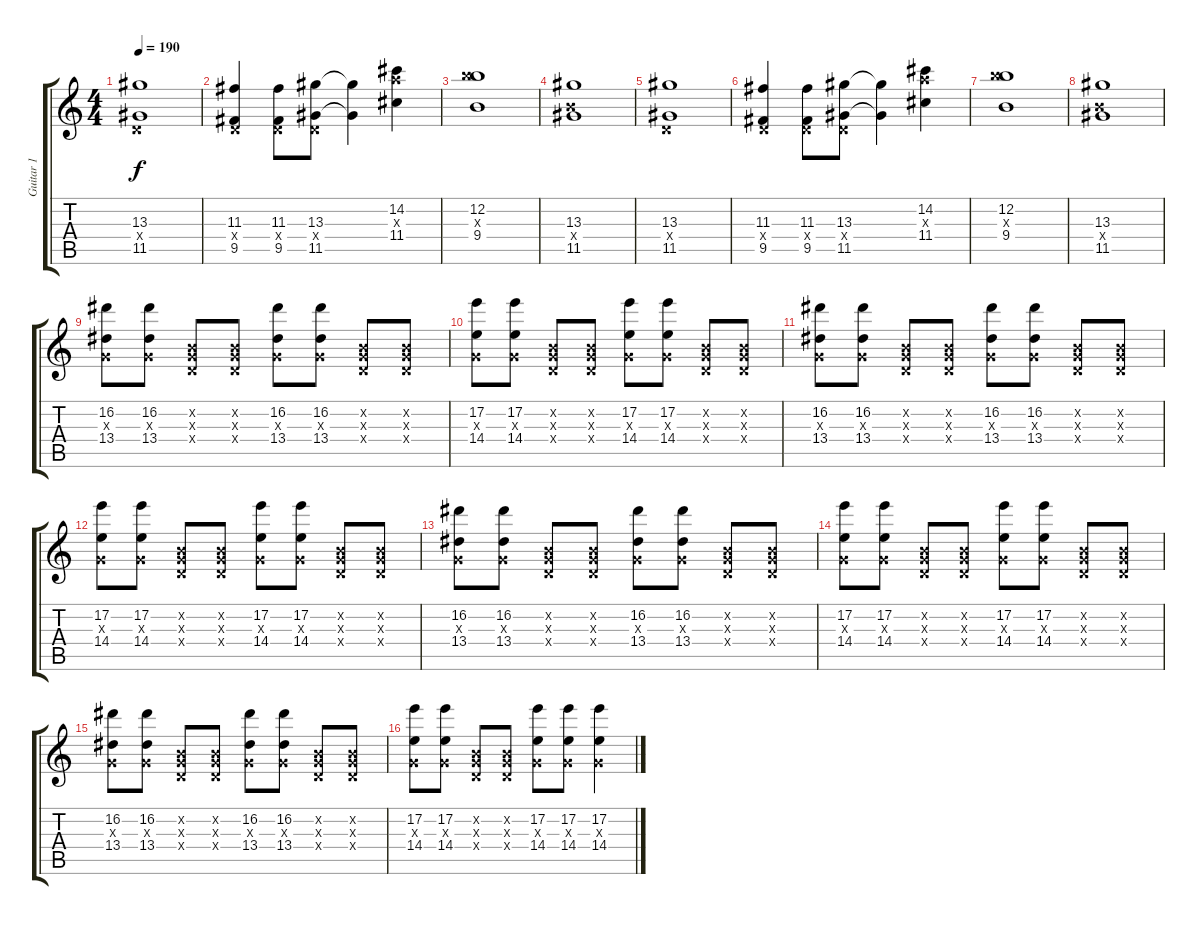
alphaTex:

\track ("Guitar 1" "Guitar 1") {instrument distortionguitar}
\staff {score tabs}
\tuning (E4 B3 G3 D3 A2 E2) {hide}
\ts (4 4)
\tempo 190
\clef g2
\ks c
(13.3 0.4{x} 11.5).1{dy f} |
(11.3 0.4{x} 9.5).4 (11.3 0.4{x} 9.5).8 (13.3 0.4{x} 11.5).8 (13.3{t} 11.5{t}).4 (14.2 14.3{x} 11.4).4 |
(12.2 16.3{x} 9.4).1 |
(13.3 9.4{x} 11.5).1 |
(13.3 0.4{x} 11.5).1 |
(11.3 0.4{x} 9.5).4 (11.3 0.4{x} 9.5).8 (13.3 0.4{x} 11.5).8 (13.3{t} 11.5{t}).4 (14.2 14.3{x} 11.4).4 |
(12.2 16.3{x} 9.4).1 |
(13.3 9.4{x} 11.5).1 |
(16.2 0.3{x} 13.4).8 (16.2 0.3{x} 13.4).8 (0.2{x} 0.3{x} 0.4{x}).8 (0.2{x} 0.3{x} 0.4{x}).8 (16.2 0.3{x} 13.4).8 (16.2 0.3{x} 13.4).8 (0.2{x} 0.3{x} 0.4{x}).8 (0.2{x} 0.3{x} 0.4{x}).8 |
(17.2 0.3{x} 14.4).8 (17.2 0.3{x} 14.4).8 (0.2{x} 0.3{x} 0.4{x}).8 (0.2{x} 0.3{x} 0.4{x}).8 (17.2 0.3{x} 14.4).8 (17.2 0.3{x} 14.4).8 (0.2{x} 0.3{x} 0.4{x}).8 (0.2{x} 0.3{x} 0.4{x}).8 |
(16.2 0.3{x} 13.4).8 (16.2 0.3{x} 13.4).8 (0.2{x} 0.3{x} 0.4{x}).8 (0.2{x} 0.3{x} 0.4{x}).8 (16.2 0.3{x} 13.4).8 (16.2 0.3{x} 13.4).8 (0.2{x} 0.3{x} 0.4{x}).8 (0.2{x} 0.3{x} 0.4{x}).8 |
(17.2 0.3{x} 14.4).8 (17.2 0.3{x} 14.4).8 (0.2{x} 0.3{x} 0.4{x}).8 (0.2{x} 0.3{x} 0.4{x}).8 (17.2 0.3{x} 14.4).8 (17.2 0.3{x} 14.4).8 (0.2{x} 0.3{x} 0.4{x}).8 (0.2{x} 0.3{x} 0.4{x}).8 |
(16.2 0.3{x} 13.4).8 (16.2 0.3{x} 13.4).8 (0.2{x} 0.3{x} 0.4{x}).8 (0.2{x} 0.3{x} 0.4{x}).8 (16.2 0.3{x} 13.4).8 (16.2 0.3{x} 13.4).8 (0.2{x} 0.3{x} 0.4{x}).8 (0.2{x} 0.3{x} 0.4{x}).8 |
(17.2 0.3{x} 14.4).8 (17.2 0.3{x} 14.4).8 (0.2{x} 0.3{x} 0.4{x}).8 (0.2{x} 0.3{x} 0.4{x}).8 (17.2 0.3{x} 14.4).8 (17.2 0.3{x} 14.4).8 (0.2{x} 0.3{x} 0.4{x}).8 (0.2{x} 0.3{x} 0.4{x}).8 |
(16.2 0.3{x} 13.4).8 (16.2 0.3{x} 13.4).8 (0.2{x} 0.3{x} 0.4{x}).8 (0.2{x} 0.3{x} 0.4{x}).8 (16.2 0.3{x} 13.4).8 (16.2 0.3{x} 13.4).8 (0.2{x} 0.3{x} 0.4{x}).8 (0.2{x} 0.3{x} 0.4{x}).8 |
(17.2 0.3{x} 14.4).8 (17.2 0.3{x} 14.4).8 (0.2{x} 0.3{x} 0.4{x}).8 (0.2{x} 0.3{x} 0.4{x}).8 (17.2 0.3{x} 14.4).8 (17.2 0.3{x} 14.4).8 (17.2 0.3{x} 14.4).4
